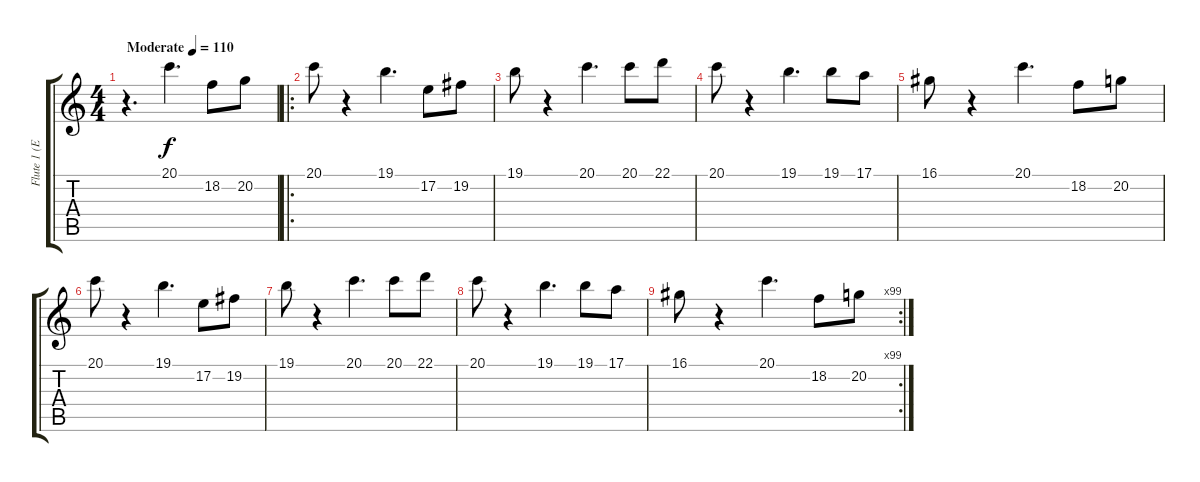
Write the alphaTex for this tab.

\track ("Flute 1 (Echo)" "Flute 1 (E") {instrument flute}
\staff {score tabs}
\tuning (E4 B3 G3 D3 A2 E2) {hide}
\ts (4 4)
\tempo (110 "Moderate")
\clef g2
\ks c
r.4{d dy f instrument flute} 20.1.4{d} 18.2.8 20.2.8 |
\ro
20.1.8 r.4 19.1.4{d} 17.2.8 19.2.8 |
19.1.8 r.4 20.1.4{d} 20.1.8 22.1.8 |
20.1.8 r.4 19.1.4{d} 19.1.8 17.1.8 |
16.1.8 r.4 20.1.4{d} 18.2.8 20.2.8 |
20.1.8 r.4 19.1.4{d} 17.2.8 19.2.8 |
19.1.8 r.4 20.1.4{d} 20.1.8 22.1.8 |
20.1.8 r.4 19.1.4{d} 19.1.8 17.1.8 |
\rc 99
16.1.8 r.4 20.1.4{d} 18.2.8 20.2.8
